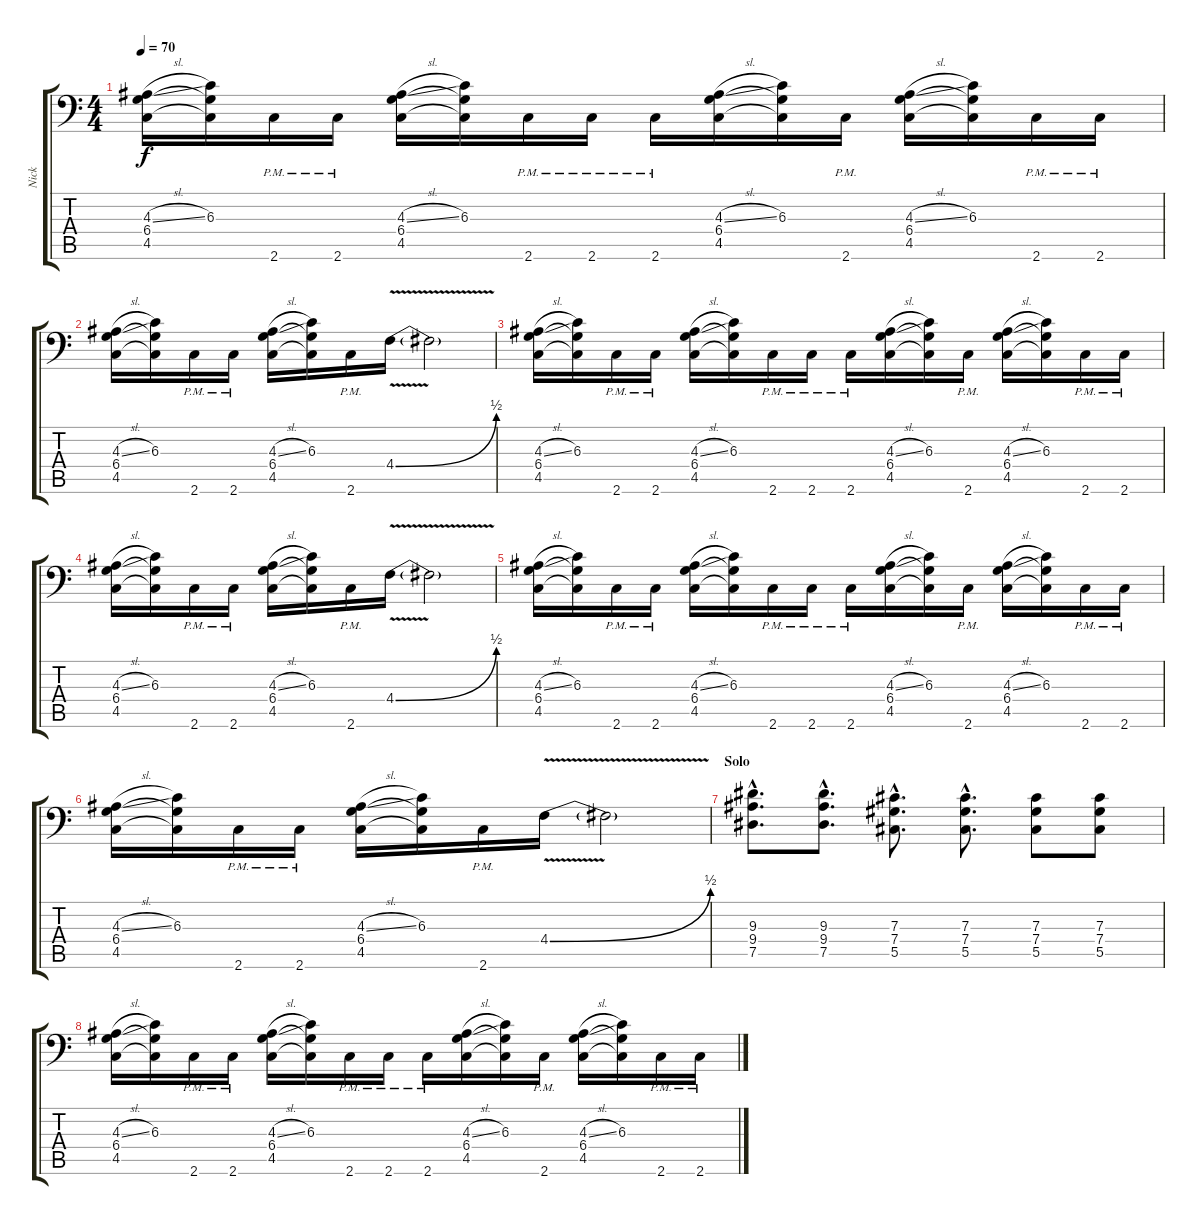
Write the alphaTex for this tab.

\track ("Nick" "Nick") {instrument distortionguitar}
\staff {score tabs}
\tuning (Eb3 Bb2 Gb2 Db2 Ab1 Bb1) {hide}
\ts (4 4)
\tempo 70
\clef f4
\ks c
(4.3{sl} 6.4 4.5).16{dy f} (6.3 6.4{t} 4.5{t}).16 2.6{pm}.16 2.6{pm}.16 (4.3{sl} 6.4 4.5).16 (6.3 6.4{t} 4.5{t}).16 2.6{pm}.16 2.6{pm}.16 2.6{pm}.16 (4.3{sl} 6.4 4.5).16 (6.3 6.4{t} 4.5{t}).16 2.6{pm}.16 (4.3{sl} 6.4 4.5).16 (6.3 6.4{t} 4.5{t}).16 2.6{pm}.16 2.6{pm}.16 |
(4.3{sl} 6.4 4.5).16 (6.3 6.4{t} 4.5{t}).16 2.6{pm}.16 2.6{pm}.16 (4.3{sl} 6.4 4.5).16 (6.3 6.4{t} 4.5{t}).16 2.6{pm}.16 4.4{be (bend 0 0 60 2) v}.16 4.4{t}.2 |
(4.3{sl} 6.4 4.5).16 (6.3 6.4{t} 4.5{t}).16 2.6{pm}.16 2.6{pm}.16 (4.3{sl} 6.4 4.5).16 (6.3 6.4{t} 4.5{t}).16 2.6{pm}.16 2.6{pm}.16 2.6{pm}.16 (4.3{sl} 6.4 4.5).16 (6.3 6.4{t} 4.5{t}).16 2.6{pm}.16 (4.3{sl} 6.4 4.5).16 (6.3 6.4{t} 4.5{t}).16 2.6{pm}.16 2.6{pm}.16 |
(4.3{sl} 6.4 4.5).16 (6.3 6.4{t} 4.5{t}).16 2.6{pm}.16 2.6{pm}.16 (4.3{sl} 6.4 4.5).16 (6.3 6.4{t} 4.5{t}).16 2.6{pm}.16 4.4{be (bend 0 0 60 2) v}.16 4.4{t}.2 |
(4.3{sl} 6.4 4.5).16 (6.3 6.4{t} 4.5{t}).16 2.6{pm}.16 2.6{pm}.16 (4.3{sl} 6.4 4.5).16 (6.3 6.4{t} 4.5{t}).16 2.6{pm}.16 2.6{pm}.16 2.6{pm}.16 (4.3{sl} 6.4 4.5).16 (6.3 6.4{t} 4.5{t}).16 2.6{pm}.16 (4.3{sl} 6.4 4.5).16 (6.3 6.4{t} 4.5{t}).16 2.6{pm}.16 2.6{pm}.16 |
(4.3{sl} 6.4 4.5).16 (6.3 6.4{t} 4.5{t}).16 2.6{pm}.16 2.6{pm}.16 (4.3{sl} 6.4 4.5).16 (6.3 6.4{t} 4.5{t}).16 2.6{pm}.16 4.4{be (bend 0 0 60 2) v}.16 4.4{t}.2 |
\section ("" "Solo")
(9.3{hac} 9.4{hac} 7.5{hac}).8{d} (9.3{hac} 9.4{hac} 7.5{hac}).8{d} (7.3{hac} 7.4{hac} 5.5{hac}).8{d} (7.3{hac} 7.4{hac} 5.5{hac}).8{d} (7.3 7.4 5.5).8 (7.3 7.4 5.5).8 |
(4.3{sl} 6.4 4.5).16 (6.3 6.4{t} 4.5{t}).16 2.6{pm}.16 2.6{pm}.16 (4.3{sl} 6.4 4.5).16 (6.3 6.4{t} 4.5{t}).16 2.6{pm}.16 2.6{pm}.16 2.6{pm}.16 (4.3{sl} 6.4 4.5).16 (6.3 6.4{t} 4.5{t}).16 2.6{pm}.16 (4.3{sl} 6.4 4.5).16 (6.3 6.4{t} 4.5{t}).16 2.6{pm}.16 2.6{pm}.16
